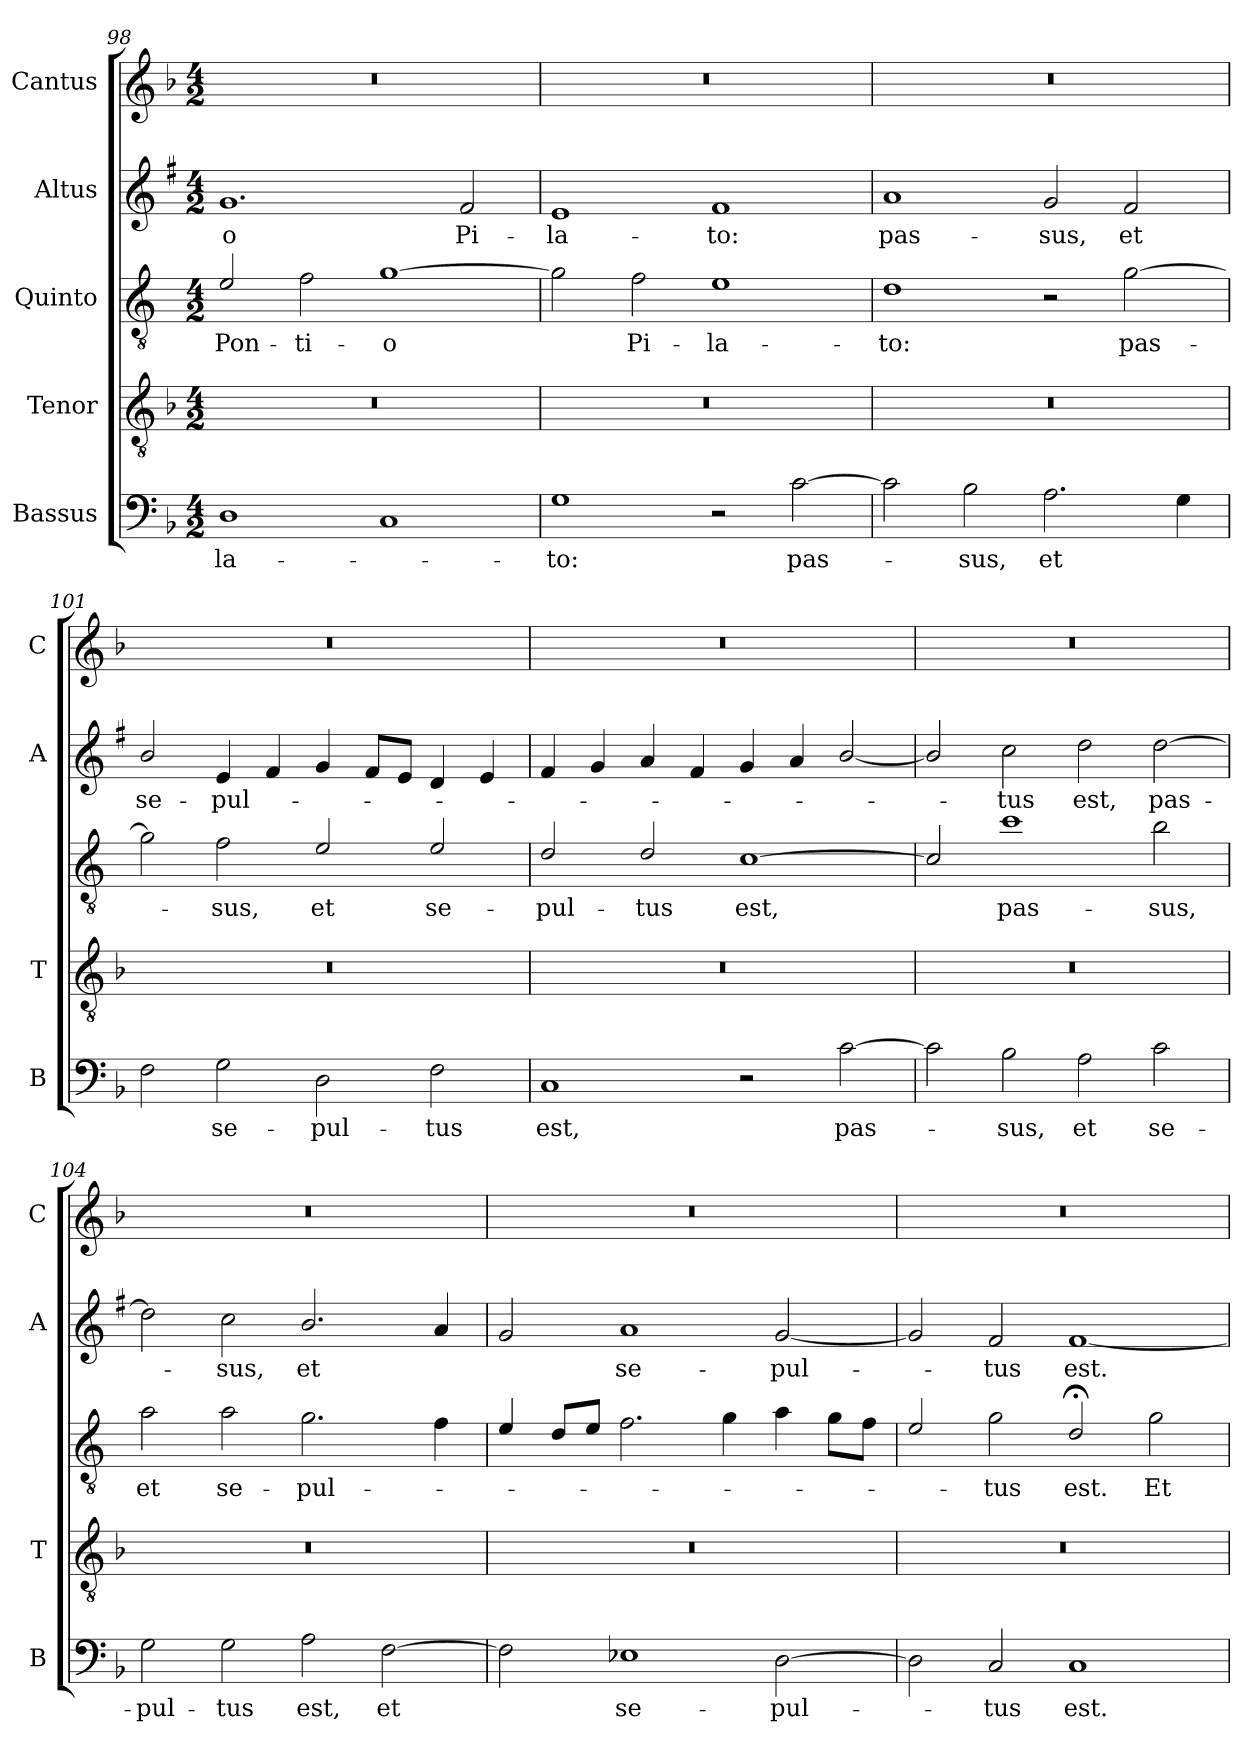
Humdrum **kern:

**kern	**text	**kern	**kern	**text	**kern	**text	**kern
*part5	*part5	*part4	*part3	*part3	*part2	*part2	*part1
*staff5	*staff5	*staff4	*staff3	*staff3	*staff2	*staff2	*staff1
*I"Bassus	*	*I"Tenor	*I"Quinto	*	*I"Altus	*	*I"Cantus
*I'B	*	*I'T	*	*	*I'A	*	*I'C
*clefF4	*	*clefGv2	*clefGv2	*	*clefG2	*	*clefG2
*	*	*	*ITrd4c7	*	*ITrd1c2	*	*
*k[b-]	*	*k[b-]	*k[b-]	*	*k[b-]	*	*k[b-]
*F:	*	*F:	*F:	*	*F:	*	*F:
*M4/2	*	*M4/2	*M4/2	*	*M4/2	*	*M4/2
=98	=98	=98	=98	=98	=98	=98	=98
!	!LO:LY:b	!	!	!LO:LY:b	!	!LO:LY:b	!
1D	-la-	0r	2A/	Pon-	1.f	-o	0r
!	!	!	!	!LO:LY:b	!	!	!
.	.	.	2B-\	-ti-	.	.	.
!	!	!	!	!LO:LY:b	!	!	!
1C	.	.	[1c	-o	.	.	.
!	!	!	!	!	!	!LO:LY:b	!
.	.	.	.	.	2e/	Pi-	.
=99	=99	=99	=99	=99	=99	=99	=99
!	!LO:LY:b	!	!	!	!	!LO:LY:b	!
1G	-to:	0r	2c\]	.	1d	-la-	0r
!	!	!	!	!LO:LY:b	!	!	!
.	.	.	2B-\	Pi-	.	.	.
!	!	!	!	!LO:LY:b	!	!LO:LY:b	!
2r	.	.	1A	-la-	1e	-to:	.
!	!LO:LY:b	!	!	!	!	!	!
[2c\	pas-	.	.	.	.	.	.
=100	=100	=100	=100	=100	=100	=100	=100
!	!	!	!	!LO:LY:b	!	!LO:LY:b	!
2c\]	.	0r	1G	-to:	1g	pas-	0r
!	!LO:LY:b	!	!	!	!	!	!
2B-\	-sus,	.	.	.	.	.	.
!	!LO:LY:b	!	!	!	!	!LO:LY:b	!
2.A\	et	.	2r	.	2f/	-sus,	.
!	!	!	!	!LO:LY:b	!	!LO:LY:b	!
.	.	.	[2c\	pas-	2e/	et	.
4G\	.	.	.	.	.	.	.
=101	=101	=101	=101	=101	=101	=101	=101
!	!	!	!	!	!	!LO:LY:b	!
2F\	.	0r	2c\]	.	2a/	se-	0r
!	!LO:LY:b	!	!	!LO:LY:b	!	!LO:LY:b	!
2G\	se-	.	2B-\	-sus,	4d/	-pul-	.
.	.	.	.	.	4e/	.	.
!	!LO:LY:b	!	!	!LO:LY:b	!	!	!
2D\	-pul-	.	2A/	et	4f/	.	.
.	.	.	.	.	8e/L	.	.
.	.	.	.	.	8d/J	.	.
!	!LO:LY:b	!	!	!LO:LY:b	!	!	!
2F\	-tus	.	2A/	se-	4c/	.	.
.	.	.	.	.	4d/	.	.
!!LO:LB:g=z
=102	=102	=102	=102	=102	=102	=102	=102
!	!LO:LY:b	!	!	!LO:LY:b	!	!	!
1C	est,	0r	2G/	-pul-	4e/	.	0r
.	.	.	.	.	4f/	.	.
!	!	!	!	!LO:LY:b	!	!	!
.	.	.	2G/	-tus	4g/	.	.
.	.	.	.	.	4e/	.	.
!	!	!	!	!LO:LY:b	!	!	!
2r	.	.	[1F	est,	4f/	.	.
.	.	.	.	.	4g/	.	.
!	!LO:LY:b	!	!	!	!	!	!
[2c\	pas-	.	.	.	[2a/	.	.
=103	=103	=103	=103	=103	=103	=103	=103
2c\]	.	0r	2F/]	.	2a/]	.	0r
!	!LO:LY:b	!	!	!LO:LY:b	!	!LO:LY:b	!
2B-\	-sus,	.	1f	pas-	2b-\	-tus	.
!	!LO:LY:b	!	!	!	!	!LO:LY:b	!
2A\	et	.	.	.	2cc\	est,	.
!	!LO:LY:b	!	!	!LO:LY:b	!	!LO:LY:b	!
2c\	se-	.	2e\	-sus,	[2cc\	pas-	.
=104	=104	=104	=104	=104	=104	=104	=104
!	!LO:LY:b	!	!	!LO:LY:b	!	!	!
2G\	-pul-	0r	2d\	et	2cc\]	.	0r
!	!LO:LY:b	!	!	!LO:LY:b	!	!LO:LY:b	!
2G\	-tus	.	2d\	se-	2b-\	-sus,	.
!	!LO:LY:b	!	!	!LO:LY:b	!	!LO:LY:b	!
2A\	est,	.	2.c\	-pul-	2.a/	et	.
!	!LO:LY:b	!	!	!	!	!	!
[2F\	et	.	.	.	.	.	.
.	.	.	4B-\	.	4g/	.	.
=105	=105	=105	=105	=105	=105	=105	=105
2F\]	.	0r	4A/	.	2f/	.	0r
.	.	.	8G/L	.	.	.	.
.	.	.	8A/J	.	.	.	.
!	!LO:LY:b	!	!	!	!	!LO:LY:b	!
1E-X	se-	.	2.B-\	.	1g	se-	.
.	.	.	4c\	.	.	.	.
!	!LO:LY:b	!	!	!	!	!LO:LY:b	!
[2D\	-pul-	.	4d\	.	[2f/	-pul-	.
.	.	.	8c\L	.	.	.	.
.	.	.	8B-\J	.	.	.	.
=106	=106	=106	=106	=106	=106	=106	=106
2D\]	.	0r	2A/	.	2f/]	.	0r
!	!LO:LY:b	!	!	!LO:LY:b	!	!LO:LY:b	!
2C/	-tus	.	2c\	-tus	2e/	-tus	.
!	!LO:LY:b	!	!	!LO:LY:b	!	!LO:LY:b	!
1C	est.	.	2G;</	est.	[1e	est.	.
!	!	!	!	!LO:LY:b	!	!	!
.	.	.	2c\	Et	.	.	.
=	=	=	=	=	=	=	=
*-	*-	*-	*-	*-	*-	*-	*-
